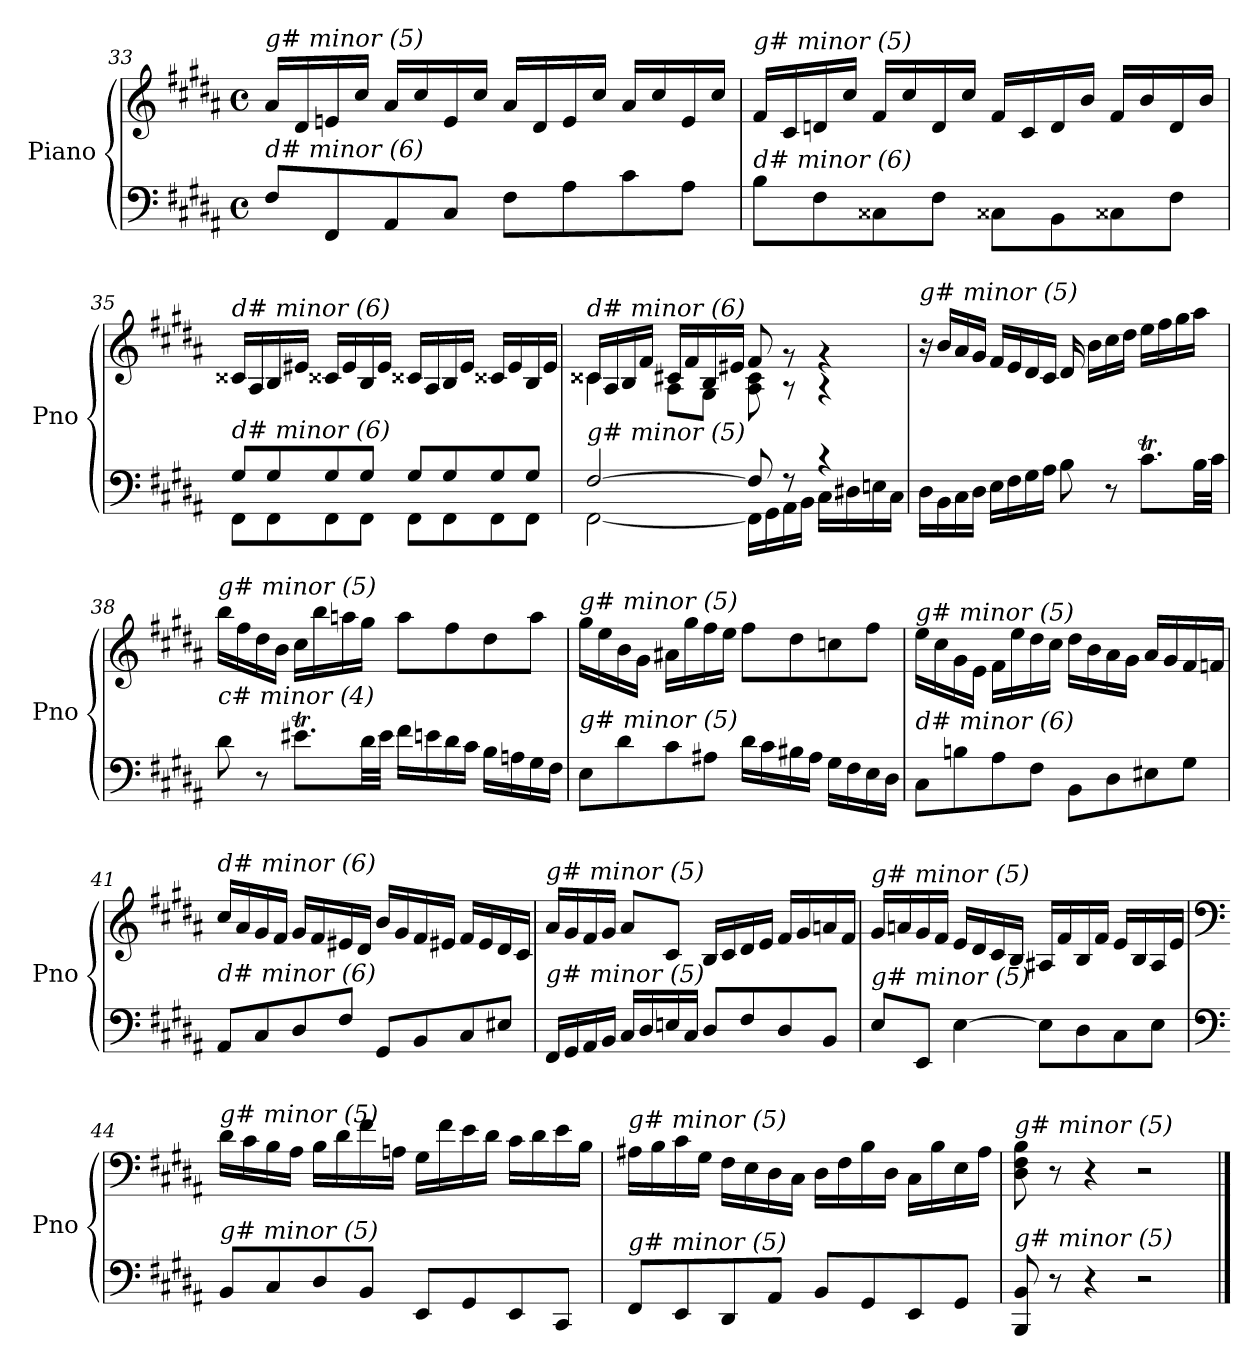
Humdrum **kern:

**kern	**kern
*part1	*part1
*staff2	*staff1
*I"Piano	*
*I'Pno	*
!!LO:PB:g=z
*clefF4	*clefG2
*k[f#c#g#d#a#]	*k[f#c#g#d#a#]
*M4/4	*M4/4
*met(c)	*met(c)
=33	=33
!	!LO:TX:i:t=g# minor (5)
!LO:TX:i:t=d# minor (6)	!
8F#/L	16a#/LL
.	16d#/
8FF#/	16en/
.	16cc#/JJ
8AA#/	16a#/LL
.	16cc#/
8C#/J	16e/
.	16cc#/JJ
8F#\L	16a#/LL
.	16d#/
8A#\	16e/
.	16cc#/JJ
8c#\	16a#/LL
.	16cc#/
8A#\J	16e/
.	16cc#/JJ
=34	=34
!	!LO:TX:i:t=g# minor (5)
!LO:TX:i:t=d# minor (6)	!
8B\L	16f#/LL
.	16c#/
8F#\	16dn/
.	16cc#/JJ
8C##Xi\	16f#/LL
.	16cc#/
8F#\J	16d/
.	16cc#/JJ
8C##Xi\L	16f#/LL
.	16c#/
8BB\	16d/
.	16b/JJ
8C##Xi\	16f#/LL
.	16b/
8F#\J	16d/
.	16b/JJ
=35	=35
*^	*
!	!	!LO:TX:i:t=d# minor (6)
!LO:TX:i:t=d# minor (6)	!	!
8G#/L	8FF#\L	16c##Xi/LL
.	.	16A#/
8G#/	8FF#\	16B/
.	.	16e#X/JJ
8G#/	8FF#\	16c##Xi/LL
.	.	16e#/
8G#/J	8FF#\J	16B/
.	.	16e#/JJ
8G#/L	8FF#\L	16c##Xi/LL
.	.	16A#/
8G#/	8FF#\	16B/
.	.	16e#/JJ
8G#/	8FF#\	16c##Xi/LL
.	.	16e#/
8G#/J	8FF#\J	16B/
.	.	16e#/JJ
!!LO:LB:g=z
=36	=36	=36
*	*	*^
!	!	!LO:TX:i:t=d# minor (6)	!
!LO:TX:i:t=g# minor (5)	!	!	!
[2F#/	[2FF#\	16c##Xi/LL	4c##Xi\
.	.	16A#/	.
.	.	16B/	.
.	.	16f#/JJ	.
.	.	16c#/LL	8A#\L
.	.	16f#/	.
.	.	16B/	8G#\J
.	.	16e#X/JJ	.
8F#/]	16FF#\LL]	8f#/	8A#\ 8c#\
.	16GG#\	.	.
8r	16AA#\	8rg	8r
.	16BB\JJ	.	.
4r	16C#\LL	4rg	4r
.	16D#X\	.	.
.	16En\	.	.
.	16C#\JJ	.	.
*	*	*v	*v
=37	=37	=37
!	!	!LO:TX:i:t=g# minor (5)
!LO:TX:i:t=g# minor (5)	!	!
*v	*v	*
16D#\LL	16r
16BB\	16b/LL
16C#\	16a#/
16D#\JJ	16g#/JJ
16E\LL	16f#/LL
16F#\	16e/
16G#\	16d#/
16A#\JJ	16c#/JJ
8B\	16d#/
.	16b\LL
8r	16cc#\
.	16dd#\JJ
8.c#T\L	16ee\LL
.	16ff#\
.	16gg#\
32B\LL	16aa#\JJ
32c#\JJJ	.
=38	=38
!	!LO:TX:i:t=g# minor (5)
!LO:TX:i:t=c# minor (4)	!
8d#\	16bb\LL
.	16ff#\
8r	16dd#\
.	16b\JJ
8.e#Xt\L	16cc#\LL
.	16bb\
.	16aan\
32d#\LL	16gg#\JJ
32e#\JJJ	.
16f#\LL	8aa\L
16en\	.
16d#\	8ff#\
16c#\JJ	.
16B\LL	8dd#\
16An\	.
16G#\	8aa\J
16F#\JJ	.
!!LO:LB:g=z
=39	=39
!	!LO:TX:i:t=g# minor (5)
!LO:TX:i:t=g# minor (5)	!
8E\L	16gg#\LL
.	16ee\
8d#\	16b\
.	16g#\JJ
8c#\	16a#X\LL
.	16gg#\
8A#X\J	16ff#\
.	16ee\JJ
16d#\LL	8ff#\L
16c#\	.
16B#Xj\	8dd#\
16A#\JJ	.
16G#\LL	8ccni\
16F#\	.
16E\	8ff#\J
16D#\JJ	.
=40	=40
!	!LO:TX:i:t=g# minor (5)
!LO:TX:i:t=d# minor (6)	!
8C#\L	16ee\LL
.	16cc#\
8Bn\	16g#\
.	16e\JJ
8A#\	16f#\LL
.	16ee\
8F#\J	16dd#\
.	16cc#\JJ
8BB\L	16dd#\LL
.	16b\
8D#\	16a#\
.	16g#\JJ
8E#X\	16a#/LL
.	16g#/
8G#\J	16f#/
.	16fni/JJ
=41	=41
!	!LO:TX:i:t=d# minor (6)
!LO:TX:i:t=d# minor (6)	!
8AA#/L	16cc#/LL
.	16a#/
8C#/	16g#/
.	16f#/JJ
8D#/	16g#/LL
.	16f#/
8F#/J	16e#X/
.	16d#/JJ
8GG#/L	16b/LL
.	16g#/
8BB/	16f#/
.	16e#X/JJ
8C#/	16f#/LL
.	16e#/
8E#X/J	16d#/
.	16c#/JJ
!!LO:LB:g=z
=42	=42
!	!LO:TX:i:t=g# minor (5)
!LO:TX:i:t=g# minor (5)	!
16FF#/LL	16a#/LL
16GG#/	16g#/
16AA#/	16f#/
16BB/JJ	16g#/JJ
16C#/LL	8a#/L
16D#/	.
16En/	8c#/J
16C#/JJ	.
8D#/L	16B/LL
.	16c#/
8F#/	16d#/
.	16e/JJ
8D#/	16f#/LL
.	16g#/
8BB/J	16an/
.	16f#/JJ
=43	=43
!	!LO:TX:i:t=g# minor (5)
!LO:TX:i:t=g# minor (5)	!
8E/L	16g#/LL
.	16an/
8EE/J	16g#/
.	16f#/JJ
[4E\	16e/LL
.	16d#/
.	16c#/
.	16B/JJ
8E\L]	16A#X/LL
.	16f#/
8D#\	16B/
.	16f#/JJ
8C#\	16e/LL
.	16B/
8E\J	16A#/
.	16e/JJ
!!LO:LB:g=z
=44	=44
*clefF4	*clefF4
!	!LO:TX:i:t=g# minor (5)
!LO:TX:i:t=g# minor (5)	!
8BB/L	16d#\LL
.	16c#\
8C#/	16B\
.	16A#\JJ
8D#/	16B\LL
.	16d#\
8BB/J	16f#\
.	16An\JJ
8EE/L	16G#\LL
.	16f#\
8GG#/	16e\
.	16d#\JJ
8EE/	16c#\LL
.	16d#\
8CC#/J	16e\
.	16B\JJ
=45	=45
!	!LO:TX:i:t=g# minor (5)
!LO:TX:i:t=g# minor (5)	!
8FF#/L	16A#X\LL
.	16B\
8EE/	16c#\
.	16G#\JJ
8DD#/	16F#\LL
.	16E\
8AA#/J	16D#\
.	16C#\JJ
8BB/L	16D#\LL
.	16F#\
8GG#/	16B\
.	16D#\JJ
8EE/	16C#\LL
.	16B\
8GG#/J	16E\
.	16A#\JJ
=46	=46
!	!LO:TX:i:t=g# minor (5)
!LO:TX:i:t=g# minor (5)	!
8BBB/ 8BB/	8D#\ 8F#\ 8B\
8r	8r
4r	4r
2r	2r
==	==
*-	*-
